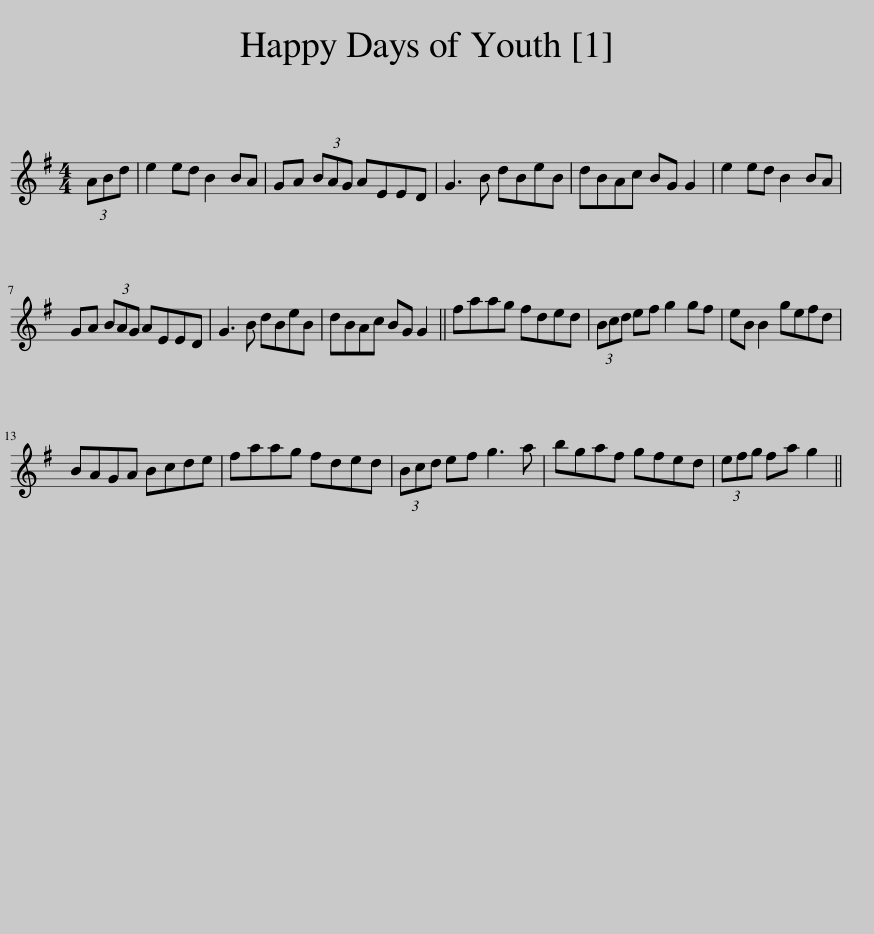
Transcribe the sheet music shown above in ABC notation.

X:1
L:1/8
M:4/4
I:linebreak $
K:G
V:1 treble
V:1
 (3ABd | e2 ed B2 BA | GA (3BAG AEED | G3 B dBeB | dBAc BG G2 | %5
 e2 ed B2 BA |$ GA (3BAG AEED | G3 B dBeB | dBAc BG G2 || faag fded | %10
 (3Bcd ef g2 gf | eB B2 gefd |$ BAGA Bcde | faag fded | (3Bcd ef g3 a | %15
 bgaf gfed | (3efg fa g2 || %17
